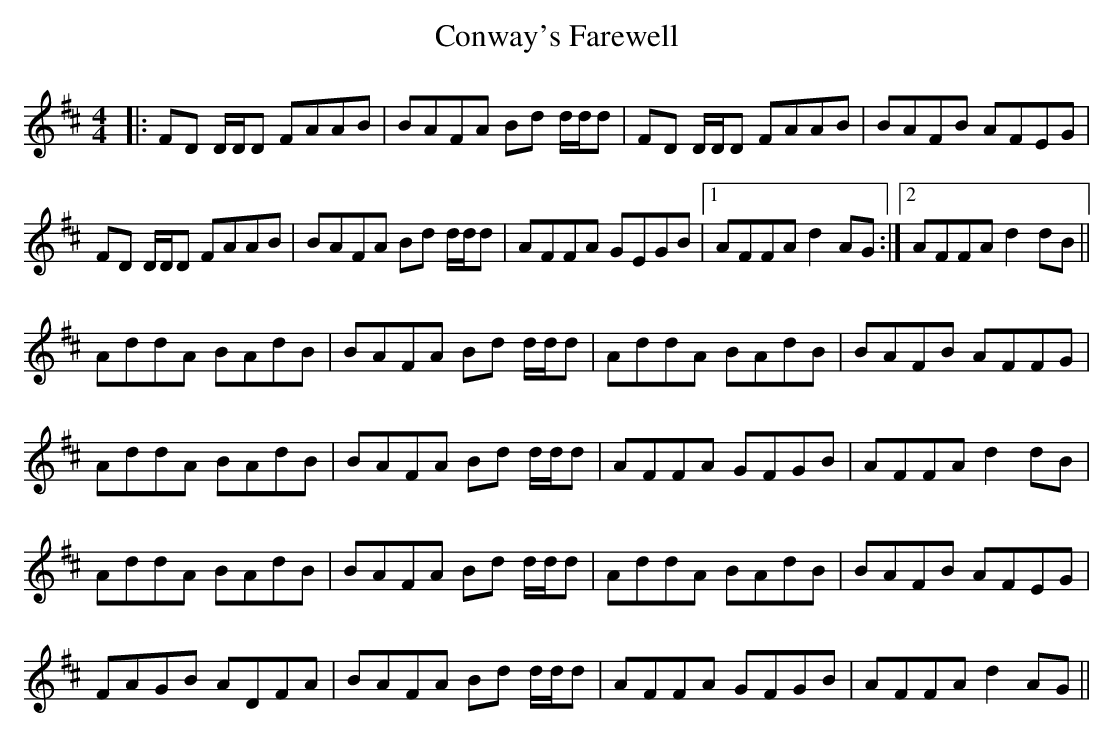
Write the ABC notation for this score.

X:1
T: Conway's Farewell
M: 4/4
L: 1/8
K: Dmaj
|: FD D/D/D FAAB | BAFA Bd d/d/d | FD D/D/D FAAB | BAFB AFEG |
FD D/D/D FAAB | BAFA Bd d/d/d | AFFA GEGB |1 AFFA d2AG :|2 AFFA d2dB ||
AddA BAdB | BAFA Bd d/d/d | AddA BAdB | BAFB AFFG |
AddA BAdB | BAFA Bd d/d/d | AFFA GFGB | AFFA d2dB |
AddA BAdB | BAFA Bd d/d/d | AddA BAdB | BAFB AFEG |
FAGB ADFA | BAFA Bd d/d/d | AFFA GFGB | AFFA d2AG ||
